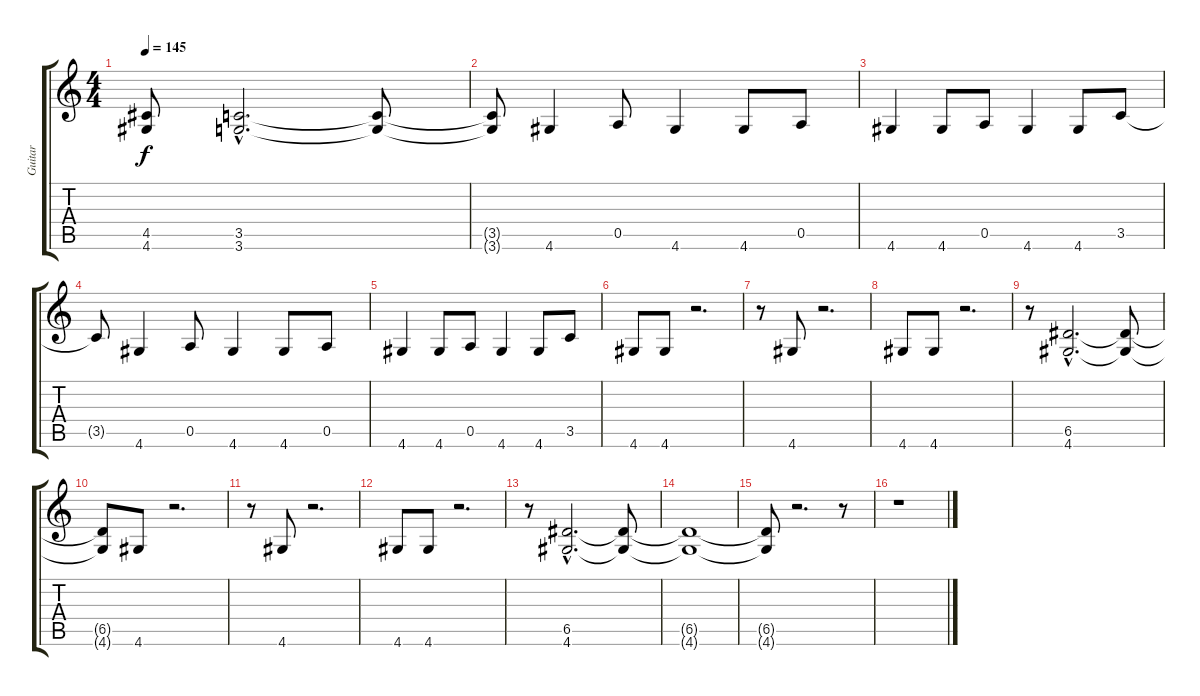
\track ("Guitar" "Guitar") {instrument distortionguitar}
\staff {score tabs}
\tuning (E4 B3 G3 D3 A2 E2) {hide}
\ts (4 4)
\tempo 145
\clef g2
\ks c
(4.5{t} 4.6{t}).8{dy f} (3.5{hac} 3.6{hac}).2{d} (3.5{t} 3.6{t}).8 |
(3.5{t} 3.6{t}).8 4.6.4 0.5.8 4.6.4 4.6.8 0.5.8 |
4.6.4 4.6.8 0.5.8 4.6.4 4.6.8 3.5.8 |
3.5{t}.8 4.6.4 0.5.8 4.6.4 4.6.8 0.5.8 |
4.6.4 4.6.8 0.5.8 4.6.4 4.6.8 3.5.8 |
4.6.8 4.6.8 r.2{d} |
r.8 4.6.8 r.2{d} |
4.6.8 4.6.8 r.2{d} |
r.8 (6.5{hac} 4.6{hac}).2{d} (6.5{t} 4.6{t}).8 |
(6.5{t} 4.6{t}).8 4.6.8 r.2{d} |
r.8 4.6.8 r.2{d} |
4.6.8 4.6.8 r.2{d} |
r.8 (6.5{hac} 4.6{hac}).2{d} (6.5{t} 4.6{t}).8 |
(6.5{t} 4.6{t}).1 |
(6.5{t} 4.6{t}).8 r.2{d} r.8 |
r.1
